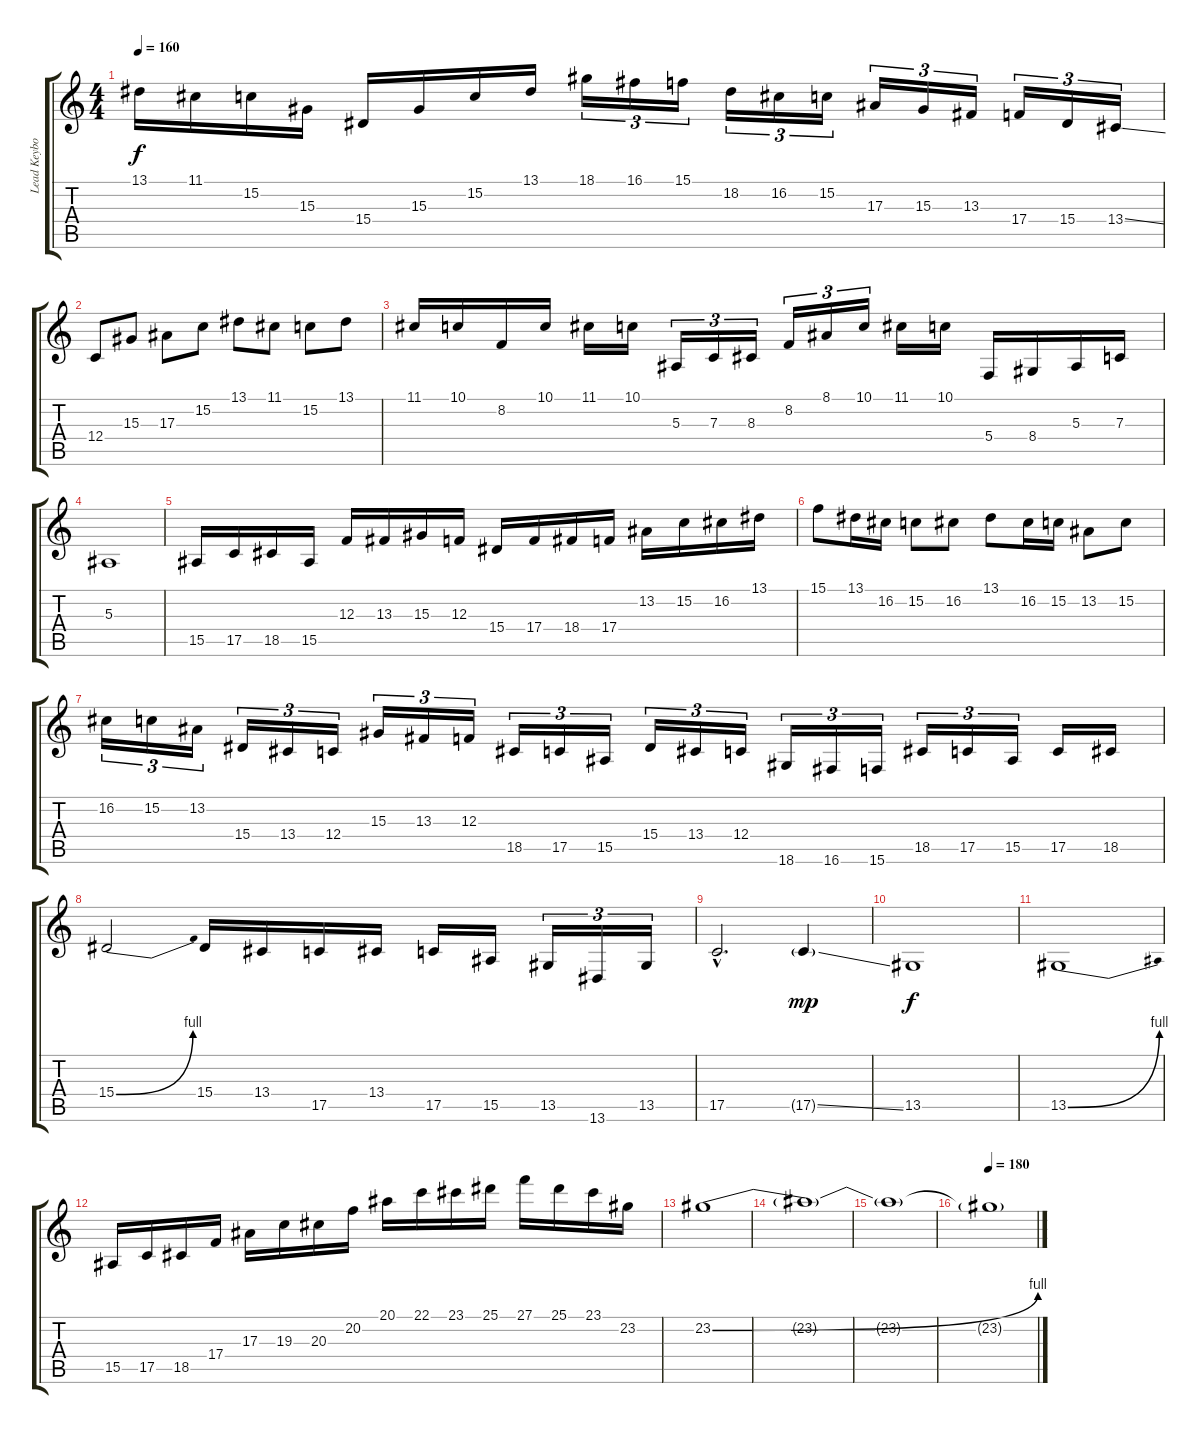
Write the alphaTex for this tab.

\track ("Lead Keyboard" "Lead Keybo") {instrument lead2sawtooth}
\staff {score tabs}
\tuning (D4 A3 F3 C3 G2 D2) {hide}
\ts (4 4)
\tempo 160
\clef g2
\ks c
13.1.16{dy f} 11.1.16 15.2.16 15.3.16 15.4.16 15.3.16 15.2.16 13.1.16 18.1.16{tu (3 2)} 16.1.16{tu (3 2)} 15.1.16{tu (3 2)} 18.2.16{tu (3 2)} 16.2.16{tu (3 2)} 15.2.16{tu (3 2)} 17.3.16{tu (3 2)} 15.3.16{tu (3 2)} 13.3.16{tu (3 2)} 17.4.16{tu (3 2)} 15.4.16{tu (3 2)} 13.4{ss}.16{tu (3 2)} |
12.4.8 15.3.8 17.3.8 15.2.8 13.1.8 11.1.8 15.2.8 13.1.8 |
11.1.16 10.1.16 8.2.16 10.1.16 11.1.16 10.1.16 5.3.16{tu (3 2)} 7.3.16{tu (3 2)} 8.3.16{tu (3 2)} 8.2.16{tu (3 2)} 8.1.16{tu (3 2)} 10.1.16{tu (3 2)} 11.1.16 10.1.16 5.4.16 8.4.16 5.3.16 7.3.16 |
5.3.1 |
15.5.16 17.5.16 18.5.16 15.5.16 12.3.16 13.3.16 15.3.16 12.3.16 15.4.16 17.4.16 18.4.16 17.4.16 13.2.16 15.2.16 16.2.16 13.1.16 |
15.1.8 13.1.16 16.2.16 15.2.8 16.2.8 13.1.8 16.2.16 15.2.16 13.2.8 15.2.8 |
16.2.16{tu (3 2)} 15.2.16{tu (3 2)} 13.2.16{tu (3 2)} 15.4.16{tu (3 2)} 13.4.16{tu (3 2)} 12.4.16{tu (3 2)} 15.3.16{tu (3 2)} 13.3.16{tu (3 2)} 12.3.16{tu (3 2)} 18.5.16{tu (3 2)} 17.5.16{tu (3 2)} 15.5.16{tu (3 2)} 15.4.16{tu (3 2)} 13.4.16{tu (3 2)} 12.4.16{tu (3 2)} 18.6.16{tu (3 2)} 16.6.16{tu (3 2)} 15.6.16{tu (3 2)} 18.5.16{tu (3 2)} 17.5.16{tu (3 2)} 15.5.16{tu (3 2)} 17.5.16 18.5.16 |
15.4{be (bend 0 0 60 4)}.2 15.4.16 13.4.16 17.5.16 13.4.16 17.5.16 15.5.16 13.5.16{tu (3 2)} 13.6.16{tu (3 2)} 13.5.16{tu (3 2)} |
17.5{hac}.2{d} 17.5{ss g}.4{dy mp} |
13.5.1{dy f} |
13.5{be (bend 0 0 60 4)}.1 |
15.5.16 17.5.16 18.5.16 17.4.16 17.3.16 19.3.16 20.3.16 20.2.16 20.1.16 22.1.16 23.1.16 25.1.16 27.1.16 25.1.16 23.1.16 23.2.16 |
23.2{be (bend 0 0 60 4)}.1 |
23.2{t}.1 |
23.2{t}.1 |
\tempo 180
23.2{t}.1
